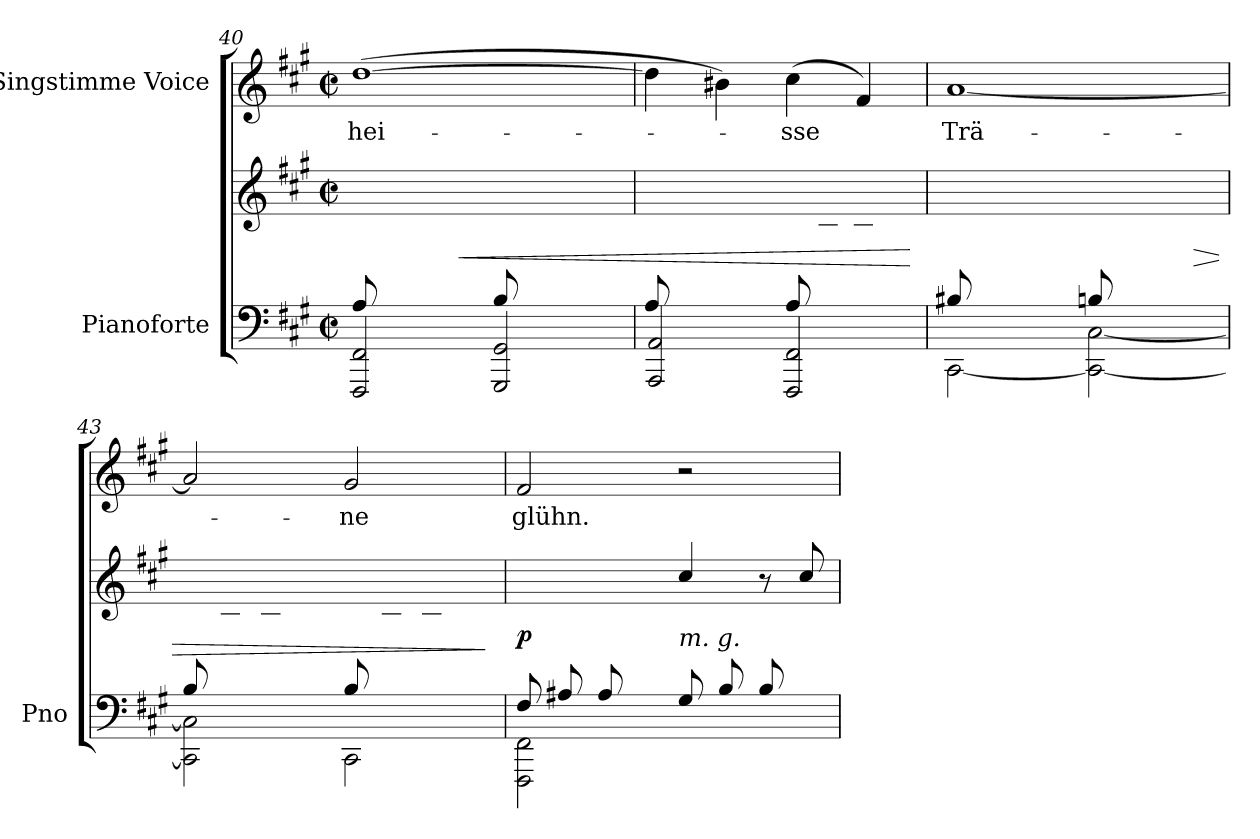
**kern	**kern	**dynam	**kern	**text
*part2	*part2	*part2	*part1	*part1
*staff3	*staff2	*staff2/3	*staff1	*staff1
*I"Pianoforte	*	*	*I"Singstimme Voice	*
*I'Pno	*	*	*	*
*clefF4	*clefG2	*	*clefG2	*
*k[f#c#g#]	*k[f#c#g#]	*	*k[f#c#g#]	*
*M2/2	*M2/2	*	*M2/2	*
*met(c|)	*met(c|)	*	*met(c|)	*
=40	=40	=40	=40	=40
*^	*	*	*	*
!	!	!	!	!	!LO:LY:b
8A/L	2FFF#/ 2FF#/	8ryy	.	([1dd	hei-
4.ryy	.	8d\	.	.	.
.	.	8d\	.	.	.
!	!	!	!LO:HP:b	!	!
.	.	8f#\J	<	.	.
8B/L	2GGG#/ 2GG#/	8ryy	.	.	.
4.ryy	.	8d\	.	.	.
.	.	8d\	.	.	.
.	.	8f#\J	.	.	.
!!LO:LB:g=z
=41	=41	=41	=41	=41	=41
8A/L	2AAA/ 2AA/	8ryy	.	4dd\]	.
4.ryy	.	8d\	.	.	.
.	.	8d\	.	4b#X\)	.
.	.	8f#\J	.	.	.
!	!	!	!	!	!LO:LY:b
8A/L	2FFF#/ 2FF#/	8ryy	.	(4cc#\	-sse
4.ryy	.	8c#\	.	.	.
.	.	8c#\	.	4f#/)	.
.	.	8f#\J	.	.	.
*v	*v	*	*	*	*
.	.	[	.	.
!!LO:LB:g=z
=42	=42	=42	=42	=42
*^	*	*	*	*
!	!	!	!	!	!LO:LY:b
8B#X/L	[<2CC#\	8ryy	.	[1a	Trä-
4.ryy	.	8d#X\	.	.	.
.	.	8d#\	.	.	.
.	.	8f#\J	.	.	.
8Bn/L	2CC#\_ [<2C#\	8ryy	.	.	.
4.ryy	.	8dn\	.	.	.
.	.	8d\	.	.	.
!	!	!	!LO:HP:b	!	!
.	.	8f#\J	>	.	.
=43	=43	=43	=43	=43	=43
8B/L	2CC#\] 2C#\]	8ryy	.	2a/]	.
4.ryy	.	8c#\	.	.	.
.	.	8c#\	.	.	.
.	.	8f#\J	.	.	.
!	!	!	!	!	!LO:LY:b
8B/L	2CC#\	8ryy	.	2g#/	-ne
4.ryy	.	8c#\	.	.	.
.	.	8c#\	.	.	.
.	.	8e#X\J	.	.	.
*v	*v	*	*	*	*
.	.	]	.	.
=44	=44	=44	=44	=44
*^	*^	*	*	*
!	!	!	!	!LO:DY:b	!	!LO:LY:b
8F#/L	2FFF#\ 2FF#\	4.ryy	2..ryy	p	2f#/	glühn.
8A#X/	.	.	.	.	.	.
8A#/	.	.	.	.	.	.
8ryy	.	8f#\J	.	.	.	.
!	!	!LO:TX:b:i:t=m. g.	!	!	!	!
2ryy	8G#/L	4cc#/	.	.	2r	.
.	8B/	.	.	.	.	.
.	8B/	8r	.	.	.	.
.	8ryy	8cc#/	8f#\J	.	.	.
*v	*v	*	*	*	*	*
*	*v	*v	*	*	*
=	=	=	=	=
*-	*-	*-	*-	*-
